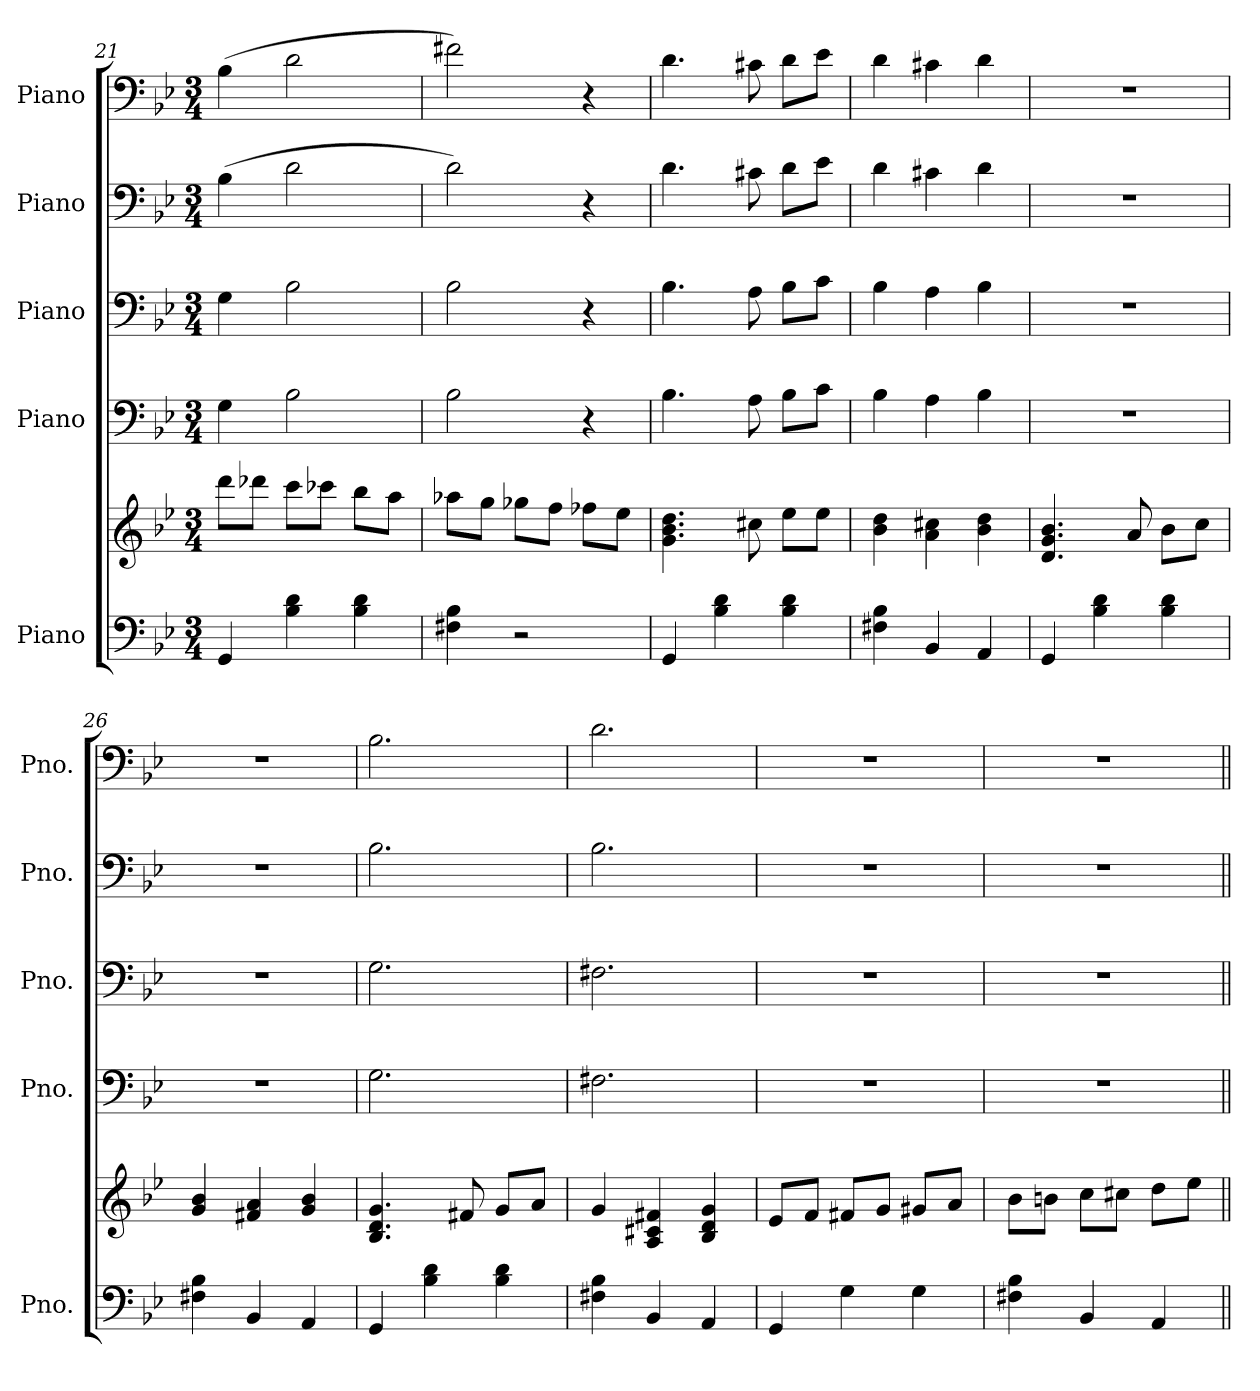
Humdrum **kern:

**kern	**kern	**kern	**kern	**kern	**kern
*part5	*part5	*part4	*part3	*part2	*part1
*staff6	*staff5	*staff4	*staff3	*staff2	*staff1
*I"Piano	*	*I"Piano	*I"Piano	*I"Piano	*I"Piano
*I'Pno.	*	*I'Pno.	*I'Pno.	*I'Pno.	*I'Pno.
*clefF4	*clefG2	*clefF4	*clefF4	*clefF4	*clefF4
*k[b-e-]	*k[b-e-]	*k[b-e-]	*k[b-e-]	*k[b-e-]	*k[b-e-]
*M3/4	*M3/4	*M3/4	*M3/4	*M3/4	*M3/4
=21	=21	=21	=21	=21	=21
4GG/	8ddd\L	4G\	4G\	(>4B-\	(>4B-\
.	8ddd-X\J	.	.	.	.
4B-\ 4d\	8ccc\L	2B-\	2B-\	2d\	2d\
.	8ccc-X\J	.	.	.	.
4B-\ 4d\	8bb-\L	.	.	.	.
.	8aa\J	.	.	.	.
=22	=22	=22	=22	=22	=22
4F#X\ 4B-\	8aa-X\L	2B-\	2B-\	2d\)	2f#X\)
.	8gg\J	.	.	.	.
2r	8gg-X\L	.	.	.	.
.	8ff\J	.	.	.	.
.	8ff-X\L	4r	4r	4r	4r
.	8ee-\J	.	.	.	.
=23	=23	=23	=23	=23	=23
4GG/	4.g\ 4.b-\ 4.dd\	4.B-\	4.B-\	4.d\	4.d\
4B-\ 4d\	.	.	.	.	.
.	8cc#X\	8A\	8A\	8c#X\	8c#X\
4B-\ 4d\	8ee-\L	8B-\L	8B-\L	8d\L	8d\L
.	8ee-\J	8c\J	8c\J	8e-\J	8e-\J
!!LO:PB:g=z
=24	=24	=24	=24	=24	=24
4F#X\ 4B-\	4b-\ 4dd\	4B-\	4B-\	4d\	4d\
4BB-/	4a\ 4cc#X\	4A\	4A\	4c#X\	4c#X\
4AA/	4b-\ 4dd\	4B-\	4B-\	4d\	4d\
=25	=25	=25	=25	=25	=25
4GG/	4.d/ 4.g/ 4.b-/	2.r	2.r	2.r	2.r
4B-\ 4d\	.	.	.	.	.
.	8a/	.	.	.	.
4B-\ 4d\	8b-\L	.	.	.	.
.	8cc\J	.	.	.	.
=26	=26	=26	=26	=26	=26
4F#X\ 4B-\	4g/ 4b-/	2.r	2.r	2.r	2.r
4BB-/	4f#X/ 4a/	.	.	.	.
4AA/	4g/ 4b-/	.	.	.	.
=27	=27	=27	=27	=27	=27
4GG/	4.B-/ 4.d/ 4.g/	2.G\	2.G\	2.B-\	2.B-\
4B-\ 4d\	.	.	.	.	.
.	8f#X/	.	.	.	.
4B-\ 4d\	8g/L	.	.	.	.
.	8a/J	.	.	.	.
=28	=28	=28	=28	=28	=28
4F#X\ 4B-\	4g/	2.F#X\	2.F#X\	2.B-\	2.d\
4BB-/	4A/ 4c#X/ 4f#X/	.	.	.	.
4AA/	4B-/ 4d/ 4g/	.	.	.	.
=29	=29	=29	=29	=29	=29
4GG/	8e-/L	2.r	2.r	2.r	2.r
.	8f/J	.	.	.	.
4G\	8f#X/L	.	.	.	.
.	8g/J	.	.	.	.
4G\	8g#X/L	.	.	.	.
.	8a/J	.	.	.	.
=30	=30	=30	=30	=30	=30
4F#X\ 4B-\	8b-\L	2.r	2.r	2.r	2.r
.	8bn\J	.	.	.	.
4BB-/	8cc\L	.	.	.	.
.	8cc#X\J	.	.	.	.
4AA/	8dd\L	.	.	.	.
.	8ee-\J	.	.	.	.
=||	=||	=||	=||	=||	=||
*-	*-	*-	*-	*-	*-
